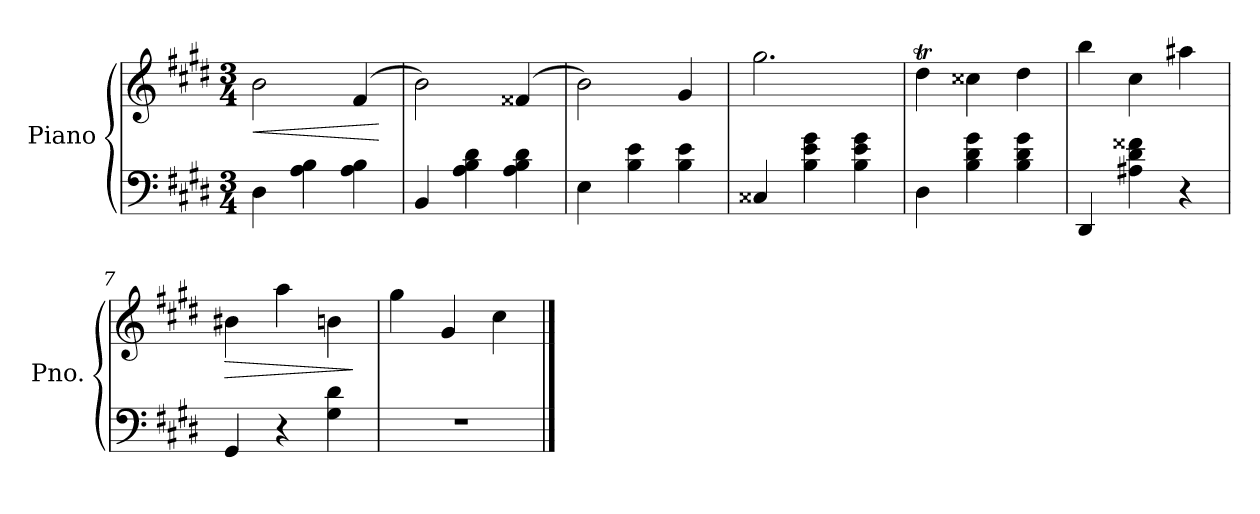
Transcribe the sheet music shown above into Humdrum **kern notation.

**kern	**kern	**dynam
*part1	*part1	*part1
*staff2	*staff1	*staff1/2
*I"Piano	*	*
*I'Pno.	*	*
*clefF4	*clefG2	*
*k[f#c#g#d#]	*k[f#c#g#d#]	*
*M3/4	*M3/4	*
*MM260	*MM260	*
=1	=1	=1
!	!	!LO:HP:b
4D#\	2b\	<
4A\ 4B\	.	.
4A\ 4B\	(<4f#/	.
.	.	[
=2	=2	=2
4BB/	2b\)	.
4A\ 4B\ 4d#\	.	.
4A\ 4B\ 4d#\	(<4f##X/	.
=3	=3	=3
4E\	2b\)	.
4B\ 4e\	.	.
4B\ 4e\	4g#/	.
=4	=4	=4
4C##X/	2.gg#\	.
4B\ 4e\ 4g#\	.	.
4B\ 4e\ 4g#\	.	.
=5	=5	=5
4D#\	4dd#t\	.
4B\ 4d#\ 4g#\	4cc##X\	.
4B\ 4d#\ 4g#\	4dd#\	.
=6	=6	=6
4DD#/	4bb\	.
4A#X\ 4d#\ 4f##X\	4cc#\	.
4r	4aa#X\	.
=7	=7	=7
!	!	!LO:HP:b
4GG#/	4b#X\	>
4r	4aa\	.
4G#\ 4d#\	4bn\	.
.	.	]
=8	=8	=8
2.r	4gg#\	.
.	4g#/	.
.	4cc#\	.
==	==	==
*-	*-	*-
